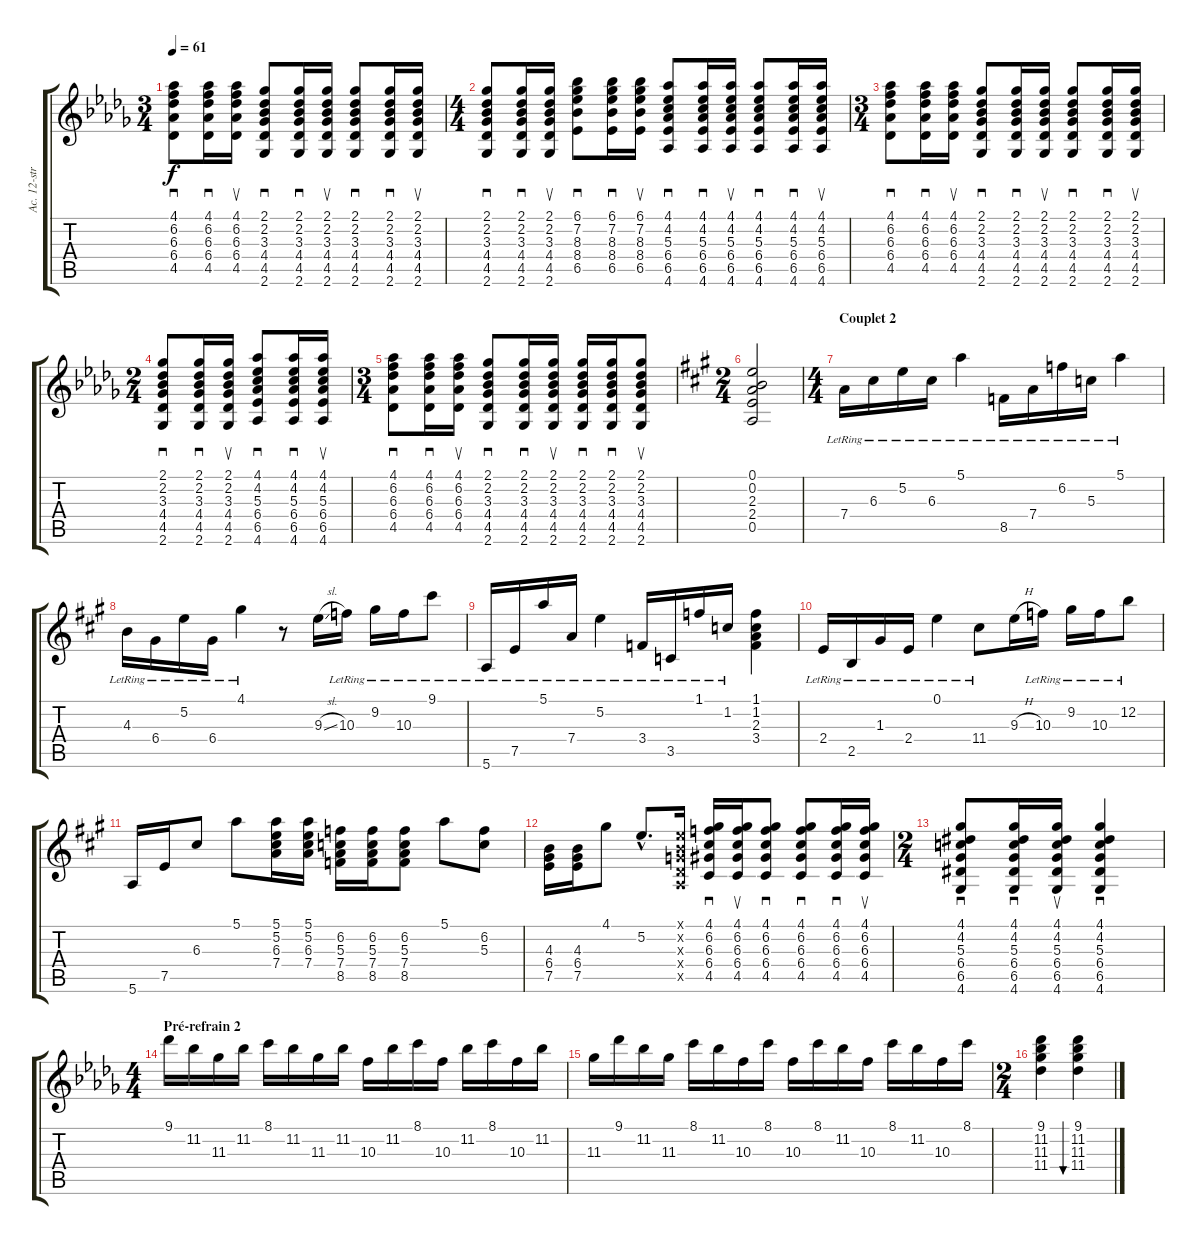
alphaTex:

\track ("Ac. 12-str. Gtr." "Ac. 12-str") {instrument acousticguitarsteel}
\staff {score tabs}
\tuning (E4 B3 G3 D3 A2 E2) {hide}
\ts (3 4)
\tempo 61
\clef g2
\ks db
(4.1 6.2 6.3 6.4 4.5).8{sd dy f} (4.1 6.2 6.3 6.4 4.5).16{sd} (4.1 6.2 6.3 6.4 4.5).16{su} (2.1 2.2 3.3 4.4 4.5 2.6).8{sd} (2.1 2.2 3.3 4.4 4.5 2.6).16{sd} (2.1 2.2 3.3 4.4 4.5 2.6).16{su} (2.1 2.2 3.3 4.4 4.5 2.6).8{sd} (2.1 2.2 3.3 4.4 4.5 2.6).16{sd} (2.1 2.2 3.3 4.4 4.5 2.6).16{su} |
\ts (4 4)
(2.1 2.2 3.3 4.4 4.5 2.6).8{sd} (2.1 2.2 3.3 4.4 4.5 2.6).16{sd} (2.1 2.2 3.3 4.4 4.5 2.6).16{su} (6.1 7.2 8.3 8.4 6.5).8{sd} (6.1 7.2 8.3 8.4 6.5).16{sd} (6.1 7.2 8.3 8.4 6.5).16{su} (4.1 4.2 5.3 6.4 6.5 4.6).8{sd} (4.1 4.2 5.3 6.4 6.5 4.6).16{sd} (4.1 4.2 5.3 6.4 6.5 4.6).16{su} (4.1 4.2 5.3 6.4 6.5 4.6).8{sd} (4.1 4.2 5.3 6.4 6.5 4.6).16{sd} (4.1 4.2 5.3 6.4 6.5 4.6).16{su} |
\ts (3 4)
(4.1 6.2 6.3 6.4 4.5).8{sd} (4.1 6.2 6.3 6.4 4.5).16{sd} (4.1 6.2 6.3 6.4 4.5).16{su} (2.1 2.2 3.3 4.4 4.5 2.6).8{sd} (2.1 2.2 3.3 4.4 4.5 2.6).16{sd} (2.1 2.2 3.3 4.4 4.5 2.6).16{su} (2.1 2.2 3.3 4.4 4.5 2.6).8{sd} (2.1 2.2 3.3 4.4 4.5 2.6).16{sd} (2.1 2.2 3.3 4.4 4.5 2.6).16{su} |
\ts (2 4)
(2.1 2.2 3.3 4.4 4.5 2.6).8{sd} (2.1 2.2 3.3 4.4 4.5 2.6).16{sd} (2.1 2.2 3.3 4.4 4.5 2.6).16{su} (4.1 4.2 5.3 6.4 6.5 4.6).8{sd} (4.1 4.2 5.3 6.4 6.5 4.6).16{sd} (4.1 4.2 5.3 6.4 6.5 4.6).16{su} |
\ts (3 4)
(4.1 6.2 6.3 6.4 4.5).8{sd} (4.1 6.2 6.3 6.4 4.5).16{sd} (4.1 6.2 6.3 6.4 4.5).16{su} (2.1 2.2 3.3 4.4 4.5 2.6).8{sd} (2.1 2.2 3.3 4.4 4.5 2.6).16{sd} (2.1 2.2 3.3 4.4 4.5 2.6).16{su} (2.1 2.2 3.3 4.4 4.5 2.6).16{sd} (2.1 2.2 3.3 4.4 4.5 2.6).16{sd} (2.1 2.2 3.3 4.4 4.5 2.6).8{su} |
\ts (2 4)
\ks a
(0.1 0.2 2.3 2.4 0.5).2 |
\ts (4 4)
\section ("" "Couplet 2")
7.4{lr}.16 6.3{lr}.16 5.2{lr}.16 6.3{lr}.16 5.1{lr}.4 8.5{lr}.16 7.4{lr}.16 6.2{lr}.16 5.3{lr}.16 5.1{lr}.4 |
4.3{lr}.16 6.4{lr}.16 5.2{lr}.16 6.4{lr}.16 4.1{lr}.4 r.8 9.3{sl}.16 10.3{lr}.16 9.2{lr}.16 10.3{lr}.16 9.1{lr}.8 |
5.6{lr}.16 7.5{lr}.16 5.1{lr}.16 7.4{lr}.16 5.2{lr}.4 3.4{lr}.16 3.5{lr}.16 1.1{lr}.16 1.2{lr}.16 (1.1 1.2 2.3 3.4).4 |
2.4{lr}.16 2.5{lr}.16 1.3{lr}.16 2.4{lr}.16 0.1{lr}.4 11.4{lr}.8 9.3{h}.16 10.3{lr}.16 9.2{lr}.16 10.3{lr}.16 12.2{lr}.8 |
5.6.16 7.5.16 6.3.8 5.1.8 (5.1 5.2 6.3 7.4).16 (5.1 5.2 6.3 7.4).16 (6.2 5.3 7.4 8.5).16 (6.2 5.3 7.4 8.5).16 (6.2 5.3 7.4 8.5).8 5.1.8 (6.2 5.3).8 |
(4.3 6.4 7.5).16 (4.3 6.4 7.5).16 4.1.8 5.2{hac}.8{d} (0.1{x} 0.2{x} 0.3{x} 0.4{x} 0.5{x}).16 (4.1 6.2 6.3 6.4 4.5).16{sd} (4.1 6.2 6.3 6.4 4.5).16{su} (4.1 6.2 6.3 6.4 4.5).8{sd} (4.1 6.2 6.3 6.4 4.5).8{sd} (4.1 6.2 6.3 6.4 4.5).16{sd} (4.1 6.2 6.3 6.4 4.5).16{su} |
\ts (2 4)
(4.1 4.2 5.3 6.4 6.5 4.6).8{sd} (4.1 4.2 5.3 6.4 6.5 4.6).16{sd} (4.1 4.2 5.3 6.4 6.5 4.6).16{su} (4.1 4.2 5.3 6.4 6.5 4.6).4{sd} |
\ts (4 4)
\section ("" "Pré-refrain 2")
\ks db
9.1.16 11.2.16 11.3.16 11.2.16 8.1.16 11.2.16 11.3.16 11.2.16 10.3.16 11.2.16 8.1.16 10.3.16 11.2.16 8.1.16 10.3.16 11.2.16 |
11.3.16 9.1.16 11.2.16 11.3.16 8.1.16 11.2.16 10.3.16 8.1.16 10.3.16 8.1.16 11.2.16 10.3.16 8.1.16 11.2.16 10.3.16 8.1.16 |
\ts (2 4)
(9.1 11.2 11.3 11.4).4 (9.1 11.2 11.3 11.4).4{bu 120}
